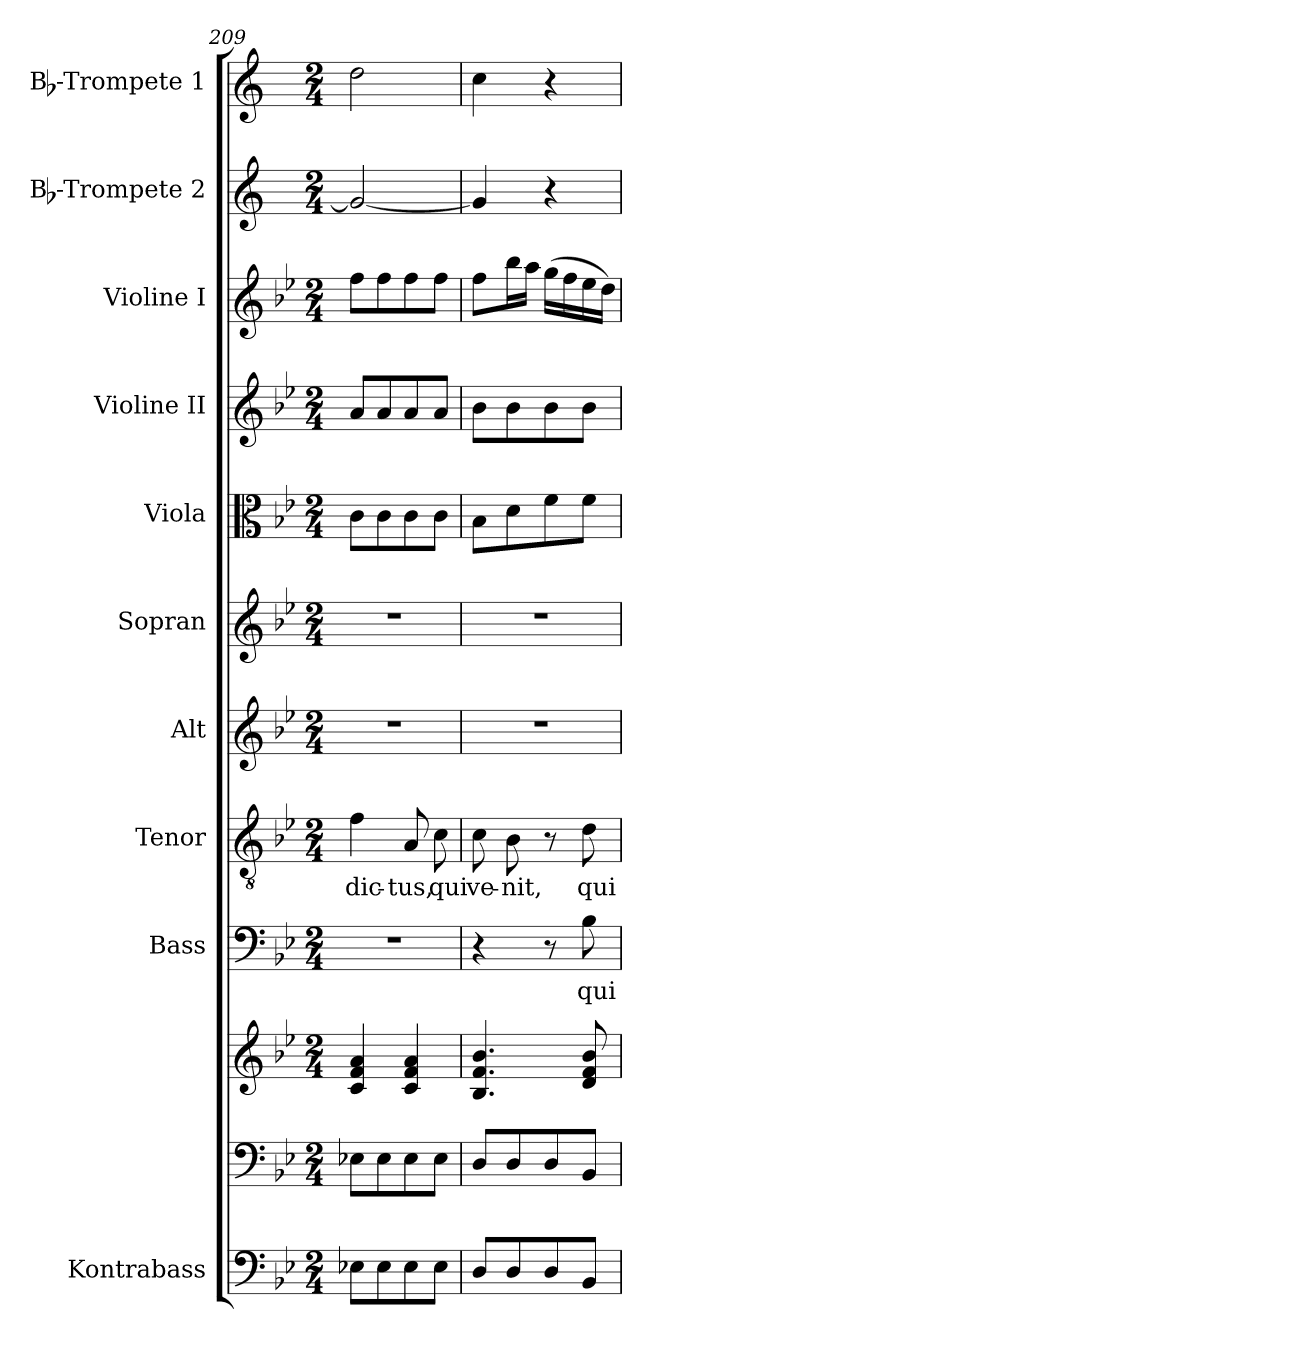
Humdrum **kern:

**kern	**kern	**kern	**kern	**text	**kern	**text	**kern	**kern	**kern	**kern	**kern	**kern	**kern
*part11	*part10	*part10	*part9	*part9	*part8	*part8	*part7	*part6	*part5	*part4	*part3	*part2	*part1
*staff12	*staff11	*staff10	*staff9	*staff9	*staff8	*staff8	*staff7	*staff6	*staff5	*staff4	*staff3	*staff2	*staff1
*I"Kontrabass	*	*	*I"Bass	*	*I"Tenor	*	*I"Alt	*I"Sopran	*I"Viola	*I"Violine II	*I"Violine I	*I"Bb-Trompete 2	*I"Bb-Trompete 1
*I'Kb.	*	*	*I'B.	*	*I'T.	*	*I'A.	*I'S.	*I'Vla.	*I'Vl. II	*I'Vl. I	*I'Bb Trp. 2	*I'Bb Trp. 1
*clefF4	*clefF4	*clefG2	*clefF4	*	*clefGv2	*	*clefG2	*clefG2	*clefC3	*clefG2	*clefG2	*clefG2	*clefG2
*ITrd7c12	*	*	*	*	*	*	*	*	*	*	*	*ITrd1c2	*ITrd1c2
*k[b-e-]	*k[b-e-]	*k[b-e-]	*k[b-e-]	*	*k[b-e-]	*	*k[b-e-]	*k[b-e-]	*k[b-e-]	*k[b-e-]	*k[b-e-]	*k[b-e-]	*k[b-e-]
*B-:	*B-:	*B-:	*B-:	*	*B-:	*	*B-:	*B-:	*B-:	*B-:	*B-:	*B-:	*B-:
*M2/4	*M2/4	*M2/4	*M2/4	*	*M2/4	*	*M2/4	*M2/4	*M2/4	*M2/4	*M2/4	*M2/4	*M2/4
=209	=209	=209	=209	=209	=209	=209	=209	=209	=209	=209	=209	=209	=209
!	!	!	!	!	!	!LO:LY:b	!	!	!	!	!	!	!
8EE-X\L	8E-X\L	4c/ 4f/ 4a/	2r	.	4f\	-dic-	2r	2r	8c\L	8a/L	8ff\L	2f/_	2cc\
8EE-\	8E-\	.	.	.	.	.	.	.	8c\	8a/	8ff\	.	.
!	!	!	!	!	!	!LO:LY:b	!	!	!	!	!	!	!
8EE-\	8E-\	4c/ 4f/ 4a/	.	.	8A/	-tus,	.	.	8c\	8a/	8ff\	.	.
!	!	!	!	!	!	!LO:LY:b	!	!	!	!	!	!	!
8EE-\J	8E-\J	.	.	.	8c\	qui	.	.	8c\J	8a/J	8ff\J	.	.
=210	=210	=210	=210	=210	=210	=210	=210	=210	=210	=210	=210	=210	=210
!	!	!	!	!	!	!LO:LY:b	!	!	!	!	!	!	!
8DD/L	8D/L	4.B-/ 4.f/ 4.b-/	4r	.	8c\	ve-	2r	2r	8B-\L	8b-\L	8ff\L	4f/]	4b-\
!	!	!	!	!	!	!LO:LY:b	!	!	!	!	!	!	!
8DD/	8D/	.	.	.	8B-\	-nit,	.	.	8d\	8b-\	16bb-\L	.	.
.	.	.	.	.	.	.	.	.	.	.	16aa\JJ	.	.
8DD/	8D/	.	8r	.	8r	.	.	.	8f\	8b-\	(>16gg\LL	4r	4r
.	.	.	.	.	.	.	.	.	.	.	16ff\	.	.
!	!	!	!	!LO:LY:b	!	!LO:LY:b	!	!	!	!	!	!	!
8BBB-/J	8BB-/J	8d/ 8f/ 8b-/	8B-\	qui	8d\	qui	.	.	8f\J	8b-\J	16ee-\	.	.
.	.	.	.	.	.	.	.	.	.	.	16dd\JJ)	.	.
=	=	=	=	=	=	=	=	=	=	=	=	=	=
*-	*-	*-	*-	*-	*-	*-	*-	*-	*-	*-	*-	*-	*-
